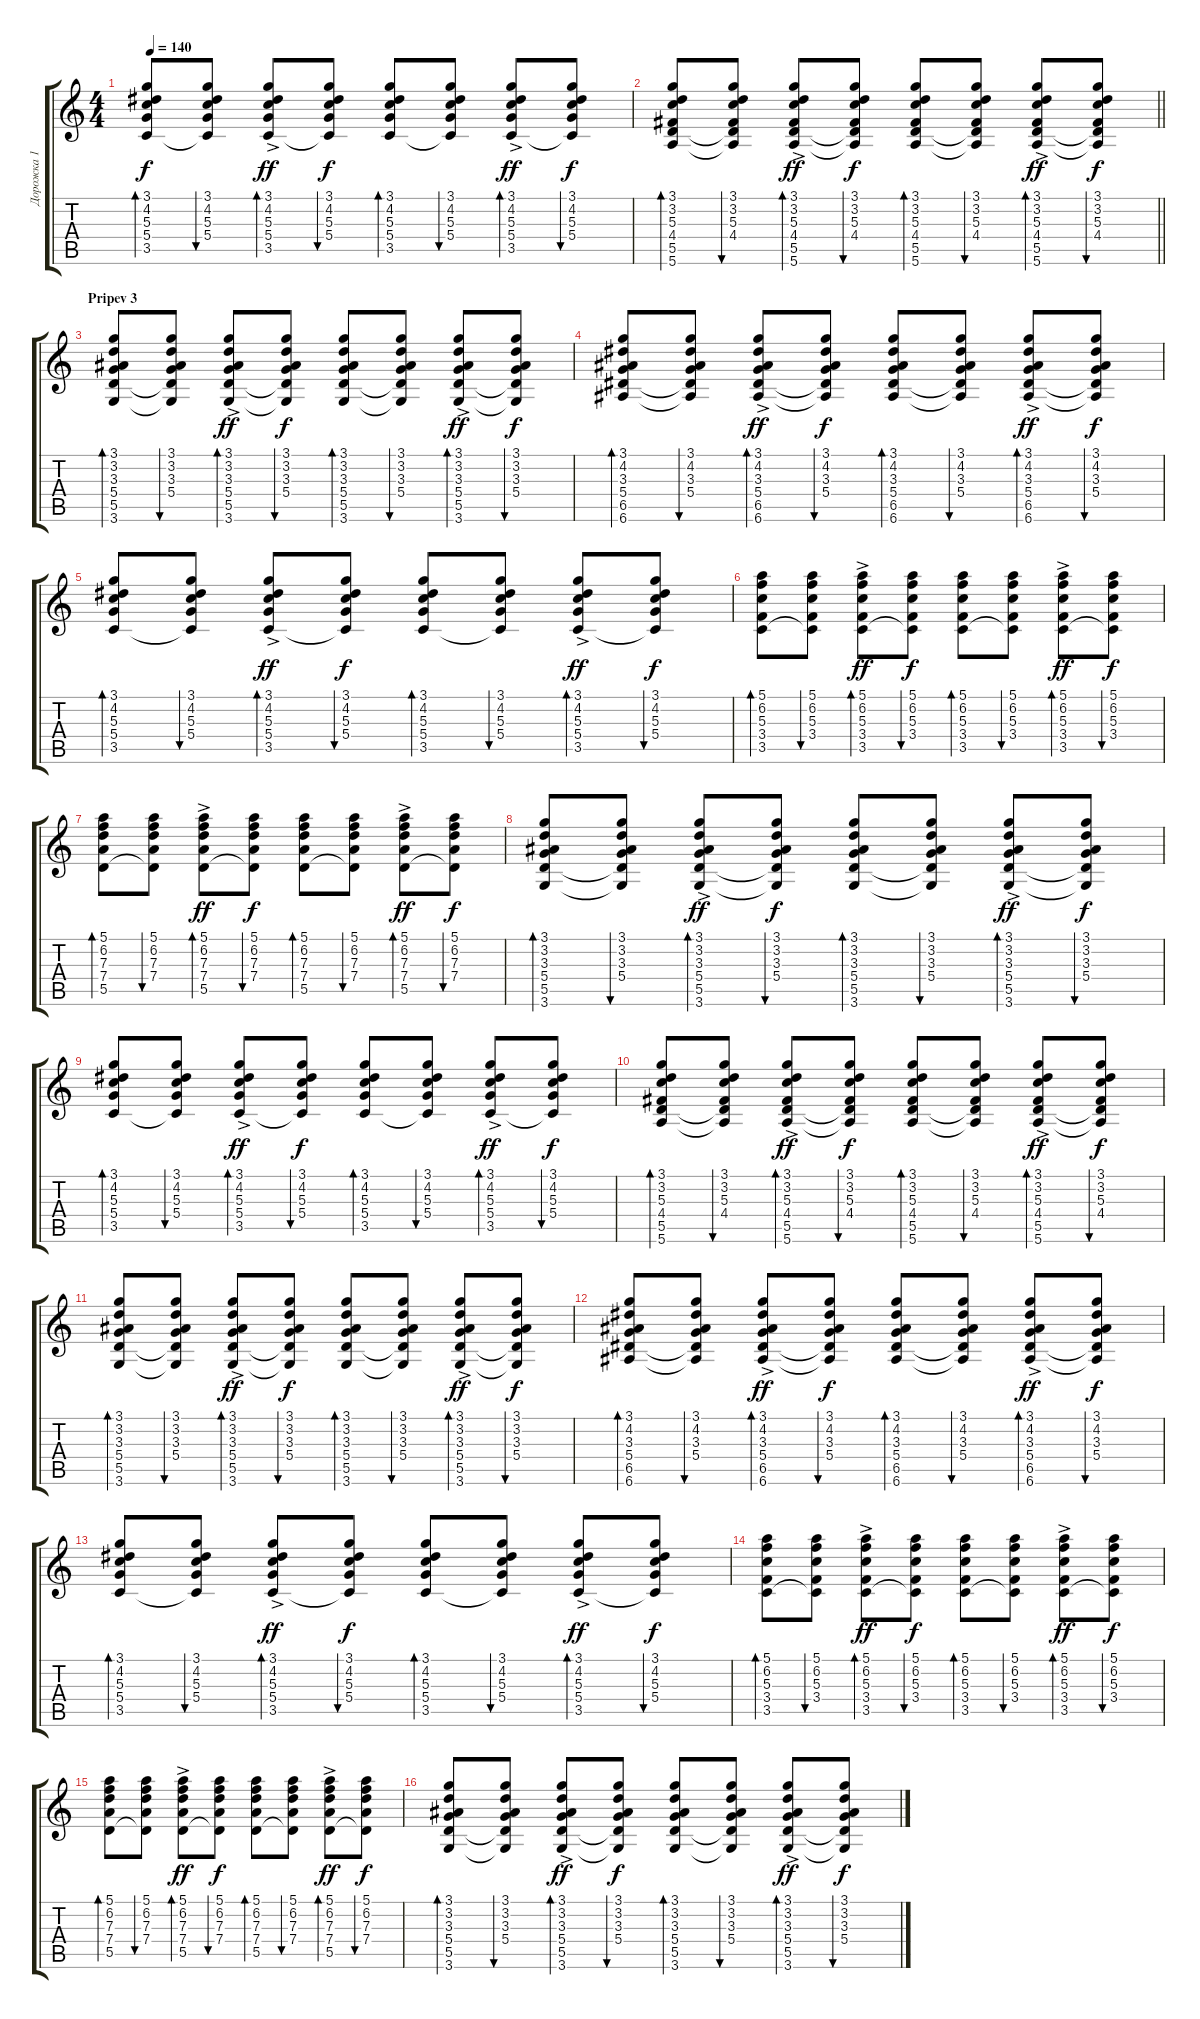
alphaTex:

\track ("Дорожка 1" "Дорожка 1") {instrument acousticguitarsteel}
\staff {score tabs}
\tuning (E4 B3 G3 D3 A2 E2) {hide}
\ts (4 4)
\tempo 140
\clef g2
\ks c
(3.1 4.2 5.3 5.4 3.5).8{bd 60 dy f} (3.1 4.2 5.3 5.4 3.5{t}).8{bu 60} (3.1{ac} 4.2{ac} 5.3{ac} 5.4{ac} 3.5{ac}).8{bd 60 dy ff} (3.1 4.2 5.3 5.4 3.5{t}).8{bu 60 dy f} (3.1 4.2 5.3 5.4 3.5).8{bd 60} (3.1 4.2 5.3 5.4 3.5{t}).8{bu 60} (3.1{ac} 4.2{ac} 5.3{ac} 5.4{ac} 3.5{ac}).8{bd 60 dy ff} (3.1 4.2 5.3 5.4 3.5{t}).8{bu 60 dy f} |
\barLineRight lightlight
(3.1 3.2 5.3 4.4 5.5 5.6).8{bd 60} (3.1 3.2 5.3 4.4 5.5{t} 5.6{t}).8{bu 60} (3.1{ac} 3.2{ac} 5.3{ac} 4.4{ac} 5.5{ac} 5.6{ac}).8{bd 60 dy ff} (3.1 3.2 5.3 4.4 5.5{t} 5.6{t}).8{bu 60 dy f} (3.1 3.2 5.3 4.4 5.5 5.6).8{bd 60} (3.1 3.2 5.3 4.4 5.5{t} 5.6{t}).8{bu 60} (3.1{ac} 3.2{ac} 5.3{ac} 4.4{ac} 5.5{ac} 5.6{ac}).8{bd 60 dy ff} (3.1 3.2 5.3 4.4 5.5{t} 5.6{t}).8{bu 60 dy f} |
\section ("" "Pripev 3")
(3.1 3.2 3.3 5.4 5.5 3.6).8{bd 60} (3.1 3.2 3.3 5.4 5.5{t} 3.6{t}).8{bu 60} (3.1{ac} 3.2{ac} 3.3{ac} 5.4{ac} 5.5{ac} 3.6{ac}).8{bd 60 dy ff} (3.1 3.2 3.3 5.4 5.5{t} 3.6{t}).8{bu 60 dy f} (3.1 3.2 3.3 5.4 5.5 3.6).8{bd 60} (3.1 3.2 3.3 5.4 5.5{t} 3.6{t}).8{bu 60} (3.1{ac} 3.2{ac} 3.3{ac} 5.4{ac} 5.5{ac} 3.6{ac}).8{bd 60 dy ff} (3.1 3.2 3.3 5.4 5.5{t} 3.6{t}).8{bu 60 dy f} |
(3.1 4.2 3.3 5.4 6.5 6.6).8{bd 60} (3.1 4.2 3.3 5.4 6.5{t} 6.6{t}).8{bu 60} (3.1{ac} 4.2{ac} 3.3{ac} 5.4{ac} 6.5{ac} 6.6{ac}).8{bd 60 dy ff} (3.1 4.2 3.3 5.4 6.5{t} 6.6{t}).8{bu 60 dy f} (3.1 4.2 3.3 5.4 6.5 6.6).8{bd 60} (3.1 4.2 3.3 5.4 6.5{t} 6.6{t}).8{bu 60} (3.1{ac} 4.2{ac} 3.3{ac} 5.4{ac} 6.5{ac} 6.6{ac}).8{bd 60 dy ff} (3.1 4.2 3.3 5.4 6.5{t} 6.6{t}).8{bu 60 dy f} |
(3.1 4.2 5.3 5.4 3.5).8{bd 60} (3.1 4.2 5.3 5.4 3.5{t}).8{bu 60} (3.1{ac} 4.2{ac} 5.3{ac} 5.4{ac} 3.5{ac}).8{bd 60 dy ff} (3.1 4.2 5.3 5.4 3.5{t}).8{bu 60 dy f} (3.1 4.2 5.3 5.4 3.5).8{bd 60} (3.1 4.2 5.3 5.4 3.5{t}).8{bu 60} (3.1{ac} 4.2{ac} 5.3{ac} 5.4{ac} 3.5{ac}).8{bd 60 dy ff} (3.1 4.2 5.3 5.4 3.5{t}).8{bu 60 dy f} |
(5.1 6.2 5.3 3.4 3.5).8{bd 60} (5.1 6.2 5.3 3.4 3.5{t}).8{bu 60} (5.1{ac} 6.2{ac} 5.3{ac} 3.4{ac} 3.5{ac}).8{bd 60 dy ff} (5.1 6.2 5.3 3.4 3.5{t}).8{bu 60 dy f} (5.1 6.2 5.3 3.4 3.5).8{bd 60} (5.1 6.2 5.3 3.4 3.5{t}).8{bu 60} (5.1{ac} 6.2{ac} 5.3{ac} 3.4{ac} 3.5{ac}).8{bd 60 dy ff} (5.1 6.2 5.3 3.4 3.5{t}).8{bu 60 dy f} |
(5.1 6.2 7.3 7.4 5.5).8{bd 60} (5.1 6.2 7.3 7.4 5.5{t}).8{bu 60} (5.1{ac} 6.2{ac} 7.3{ac} 7.4{ac} 5.5{ac}).8{bd 60 dy ff} (5.1 6.2 7.3 7.4 5.5{t}).8{bu 60 dy f} (5.1 6.2 7.3 7.4 5.5).8{bd 60} (5.1 6.2 7.3 7.4 5.5{t}).8{bu 60} (5.1{ac} 6.2{ac} 7.3{ac} 7.4{ac} 5.5{ac}).8{bd 60 dy ff} (5.1 6.2 7.3 7.4 5.5{t}).8{bu 60 dy f} |
(3.1 3.2 3.3 5.4 5.5 3.6).8{bd 60} (3.1 3.2 3.3 5.4 5.5{t} 3.6{t}).8{bu 60} (3.1{ac} 3.2{ac} 3.3{ac} 5.4{ac} 5.5{ac} 3.6{ac}).8{bd 60 dy ff} (3.1 3.2 3.3 5.4 5.5{t} 3.6{t}).8{bu 60 dy f} (3.1 3.2 3.3 5.4 5.5 3.6).8{bd 60} (3.1 3.2 3.3 5.4 5.5{t} 3.6{t}).8{bu 60} (3.1{ac} 3.2{ac} 3.3{ac} 5.4{ac} 5.5{ac} 3.6{ac}).8{bd 60 dy ff} (3.1 3.2 3.3 5.4 5.5{t} 3.6{t}).8{bu 60 dy f} |
(3.1 4.2 5.3 5.4 3.5).8{bd 60} (3.1 4.2 5.3 5.4 3.5{t}).8{bu 60} (3.1{ac} 4.2{ac} 5.3{ac} 5.4{ac} 3.5{ac}).8{bd 60 dy ff} (3.1 4.2 5.3 5.4 3.5{t}).8{bu 60 dy f} (3.1 4.2 5.3 5.4 3.5).8{bd 60} (3.1 4.2 5.3 5.4 3.5{t}).8{bu 60} (3.1{ac} 4.2{ac} 5.3{ac} 5.4{ac} 3.5{ac}).8{bd 60 dy ff} (3.1 4.2 5.3 5.4 3.5{t}).8{bu 60 dy f} |
(3.1 3.2 5.3 4.4 5.5 5.6).8{bd 60} (3.1 3.2 5.3 4.4 5.5{t} 5.6{t}).8{bu 60} (3.1{ac} 3.2{ac} 5.3{ac} 4.4{ac} 5.5{ac} 5.6{ac}).8{bd 60 dy ff} (3.1 3.2 5.3 4.4 5.5{t} 5.6{t}).8{bu 60 dy f} (3.1 3.2 5.3 4.4 5.5 5.6).8{bd 60} (3.1 3.2 5.3 4.4 5.5{t} 5.6{t}).8{bu 60} (3.1{ac} 3.2{ac} 5.3{ac} 4.4{ac} 5.5{ac} 5.6{ac}).8{bd 60 dy ff} (3.1 3.2 5.3 4.4 5.5{t} 5.6{t}).8{bu 60 dy f} |
(3.1 3.2 3.3 5.4 5.5 3.6).8{bd 60} (3.1 3.2 3.3 5.4 5.5{t} 3.6{t}).8{bu 60} (3.1{ac} 3.2{ac} 3.3{ac} 5.4{ac} 5.5{ac} 3.6{ac}).8{bd 60 dy ff} (3.1 3.2 3.3 5.4 5.5{t} 3.6{t}).8{bu 60 dy f} (3.1 3.2 3.3 5.4 5.5 3.6).8{bd 60} (3.1 3.2 3.3 5.4 5.5{t} 3.6{t}).8{bu 60} (3.1{ac} 3.2{ac} 3.3{ac} 5.4{ac} 5.5{ac} 3.6{ac}).8{bd 60 dy ff} (3.1 3.2 3.3 5.4 5.5{t} 3.6{t}).8{bu 60 dy f} |
(3.1 4.2 3.3 5.4 6.5 6.6).8{bd 60} (3.1 4.2 3.3 5.4 6.5{t} 6.6{t}).8{bu 60} (3.1{ac} 4.2{ac} 3.3{ac} 5.4{ac} 6.5{ac} 6.6{ac}).8{bd 60 dy ff} (3.1 4.2 3.3 5.4 6.5{t} 6.6{t}).8{bu 60 dy f} (3.1 4.2 3.3 5.4 6.5 6.6).8{bd 60} (3.1 4.2 3.3 5.4 6.5{t} 6.6{t}).8{bu 60} (3.1{ac} 4.2{ac} 3.3{ac} 5.4{ac} 6.5{ac} 6.6{ac}).8{bd 60 dy ff} (3.1 4.2 3.3 5.4 6.5{t} 6.6{t}).8{bu 60 dy f} |
(3.1 4.2 5.3 5.4 3.5).8{bd 60} (3.1 4.2 5.3 5.4 3.5{t}).8{bu 60} (3.1{ac} 4.2{ac} 5.3{ac} 5.4{ac} 3.5{ac}).8{bd 60 dy ff} (3.1 4.2 5.3 5.4 3.5{t}).8{bu 60 dy f} (3.1 4.2 5.3 5.4 3.5).8{bd 60} (3.1 4.2 5.3 5.4 3.5{t}).8{bu 60} (3.1{ac} 4.2{ac} 5.3{ac} 5.4{ac} 3.5{ac}).8{bd 60 dy ff} (3.1 4.2 5.3 5.4 3.5{t}).8{bu 60 dy f} |
(5.1 6.2 5.3 3.4 3.5).8{bd 60} (5.1 6.2 5.3 3.4 3.5{t}).8{bu 60} (5.1{ac} 6.2{ac} 5.3{ac} 3.4{ac} 3.5{ac}).8{bd 60 dy ff} (5.1 6.2 5.3 3.4 3.5{t}).8{bu 60 dy f} (5.1 6.2 5.3 3.4 3.5).8{bd 60} (5.1 6.2 5.3 3.4 3.5{t}).8{bu 60} (5.1{ac} 6.2{ac} 5.3{ac} 3.4{ac} 3.5{ac}).8{bd 60 dy ff} (5.1 6.2 5.3 3.4 3.5{t}).8{bu 60 dy f} |
(5.1 6.2 7.3 7.4 5.5).8{bd 60} (5.1 6.2 7.3 7.4 5.5{t}).8{bu 60} (5.1{ac} 6.2{ac} 7.3{ac} 7.4{ac} 5.5{ac}).8{bd 60 dy ff} (5.1 6.2 7.3 7.4 5.5{t}).8{bu 60 dy f} (5.1 6.2 7.3 7.4 5.5).8{bd 60} (5.1 6.2 7.3 7.4 5.5{t}).8{bu 60} (5.1{ac} 6.2{ac} 7.3{ac} 7.4{ac} 5.5{ac}).8{bd 60 dy ff} (5.1 6.2 7.3 7.4 5.5{t}).8{bu 60 dy f} |
(3.1 3.2 3.3 5.4 5.5 3.6).8{bd 60} (3.1 3.2 3.3 5.4 5.5{t} 3.6{t}).8{bu 60} (3.1{ac} 3.2{ac} 3.3{ac} 5.4{ac} 5.5{ac} 3.6{ac}).8{bd 60 dy ff} (3.1 3.2 3.3 5.4 5.5{t} 3.6{t}).8{bu 60 dy f} (3.1 3.2 3.3 5.4 5.5 3.6).8{bd 60} (3.1 3.2 3.3 5.4 5.5{t} 3.6{t}).8{bu 60} (3.1{ac} 3.2{ac} 3.3{ac} 5.4{ac} 5.5{ac} 3.6{ac}).8{bd 60 dy ff} (3.1 3.2 3.3 5.4 5.5{t} 3.6{t}).8{bu 60 dy f}
